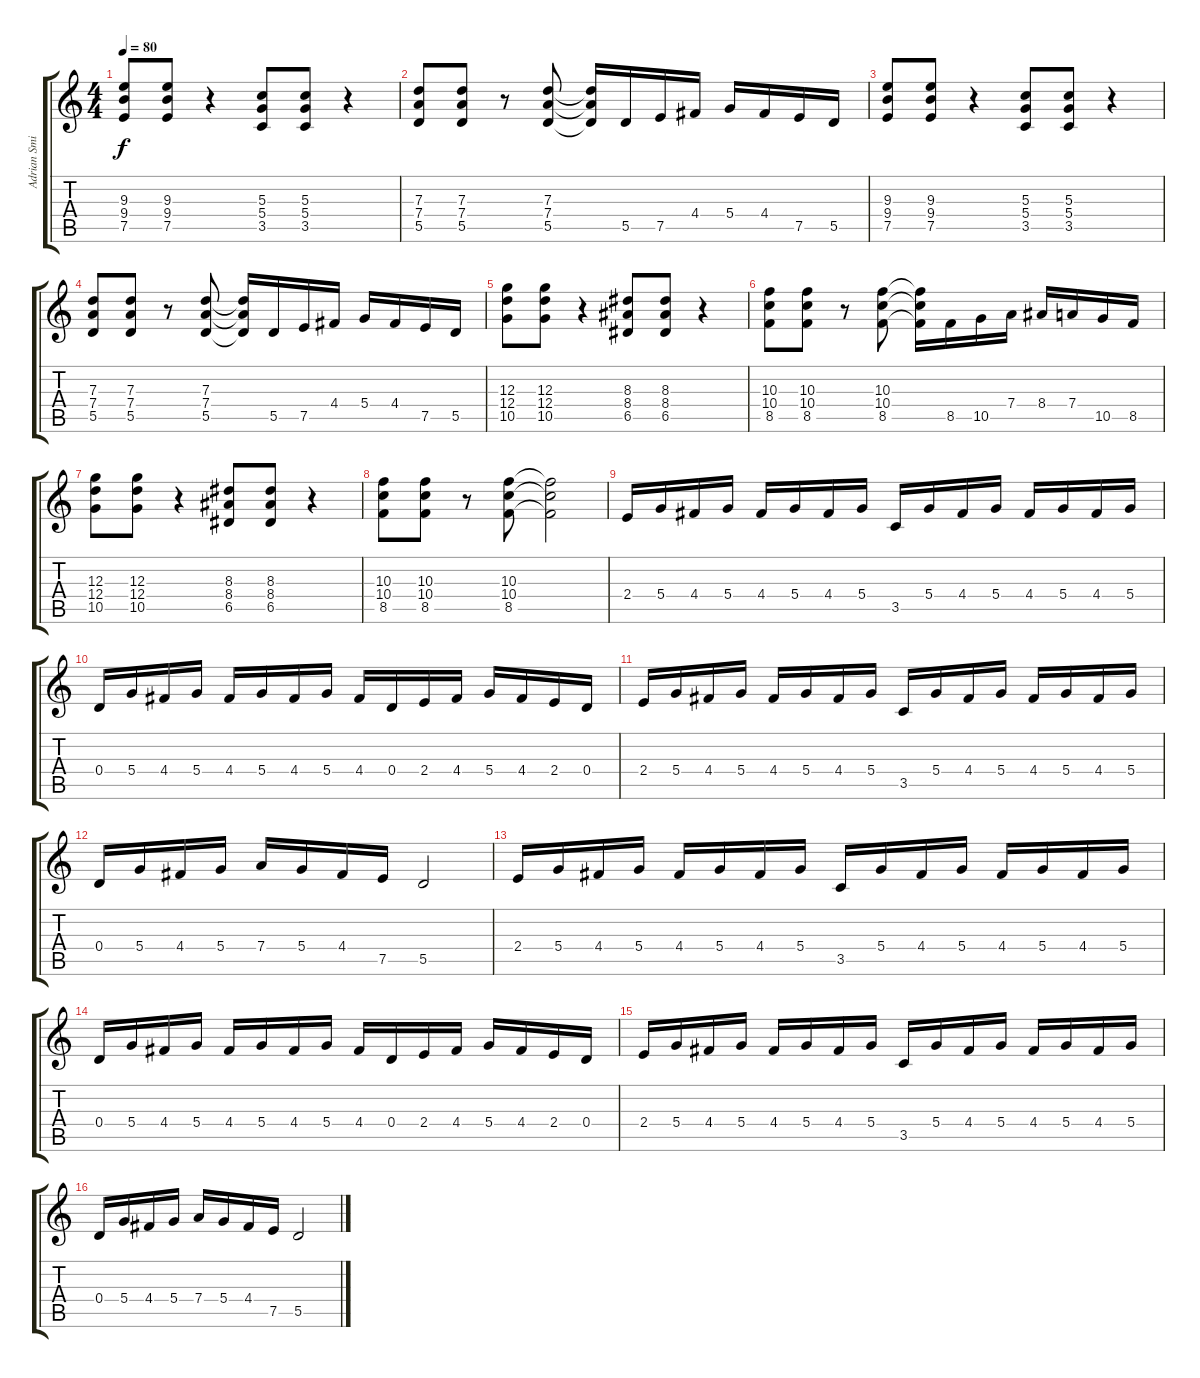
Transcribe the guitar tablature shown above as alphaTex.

\track ("Adrian Smith" "Adrian Smi") {instrument distortionguitar}
\staff {score tabs}
\tuning (E4 B3 G3 D3 A2 E2) {hide}
\ts (4 4)
\tempo 80
\clef g2
\ks c
(9.3 9.4 7.5).8{dy f} (9.3 9.4 7.5).8 r.4 (5.3 5.4 3.5).8 (5.3 5.4 3.5).8 r.4 |
(7.3 7.4 5.5).8 (7.3 7.4 5.5).8 r.8 (7.3 7.4 5.5).8 (7.3{t} 7.4{t} 5.5{t}).16 5.5.16 7.5.16 4.4.16 5.4.16 4.4.16 7.5.16 5.5.16 |
(9.3 9.4 7.5).8 (9.3 9.4 7.5).8 r.4 (5.3 5.4 3.5).8 (5.3 5.4 3.5).8 r.4 |
(7.3 7.4 5.5).8 (7.3 7.4 5.5).8 r.8 (7.3 7.4 5.5).8 (7.3{t} 7.4{t} 5.5{t}).16 5.5.16 7.5.16 4.4.16 5.4.16 4.4.16 7.5.16 5.5.16 |
(12.3 12.4 10.5).8 (12.3 12.4 10.5).8 r.4 (8.3 8.4 6.5).8 (8.3 8.4 6.5).8 r.4 |
(10.3 10.4 8.5).8 (10.3 10.4 8.5).8 r.8 (10.3 10.4 8.5).8 (10.3{t} 10.4{t} 8.5{t}).16 8.5.16 10.5.16 7.4.16 8.4.16 7.4.16 10.5.16 8.5.16 |
(12.3 12.4 10.5).8 (12.3 12.4 10.5).8 r.4 (8.3 8.4 6.5).8 (8.3 8.4 6.5).8 r.4 |
(10.3 10.4 8.5).8 (10.3 10.4 8.5).8 r.8 (10.3 10.4 8.5).8 (10.3{t} 10.4{t} 8.5{t}).2 |
2.4.16 5.4.16 4.4.16 5.4.16 4.4.16 5.4.16 4.4.16 5.4.16 3.5.16 5.4.16 4.4.16 5.4.16 4.4.16 5.4.16 4.4.16 5.4.16 |
0.4.16 5.4.16 4.4.16 5.4.16 4.4.16 5.4.16 4.4.16 5.4.16 4.4.16 0.4.16 2.4.16 4.4.16 5.4.16 4.4.16 2.4.16 0.4.16 |
2.4.16 5.4.16 4.4.16 5.4.16 4.4.16 5.4.16 4.4.16 5.4.16 3.5.16 5.4.16 4.4.16 5.4.16 4.4.16 5.4.16 4.4.16 5.4.16 |
0.4.16 5.4.16 4.4.16 5.4.16 7.4.16 5.4.16 4.4.16 7.5.16 5.5.2 |
2.4.16 5.4.16 4.4.16 5.4.16 4.4.16 5.4.16 4.4.16 5.4.16 3.5.16 5.4.16 4.4.16 5.4.16 4.4.16 5.4.16 4.4.16 5.4.16 |
0.4.16 5.4.16 4.4.16 5.4.16 4.4.16 5.4.16 4.4.16 5.4.16 4.4.16 0.4.16 2.4.16 4.4.16 5.4.16 4.4.16 2.4.16 0.4.16 |
2.4.16 5.4.16 4.4.16 5.4.16 4.4.16 5.4.16 4.4.16 5.4.16 3.5.16 5.4.16 4.4.16 5.4.16 4.4.16 5.4.16 4.4.16 5.4.16 |
0.4.16 5.4.16 4.4.16 5.4.16 7.4.16 5.4.16 4.4.16 7.5.16 5.5.2
